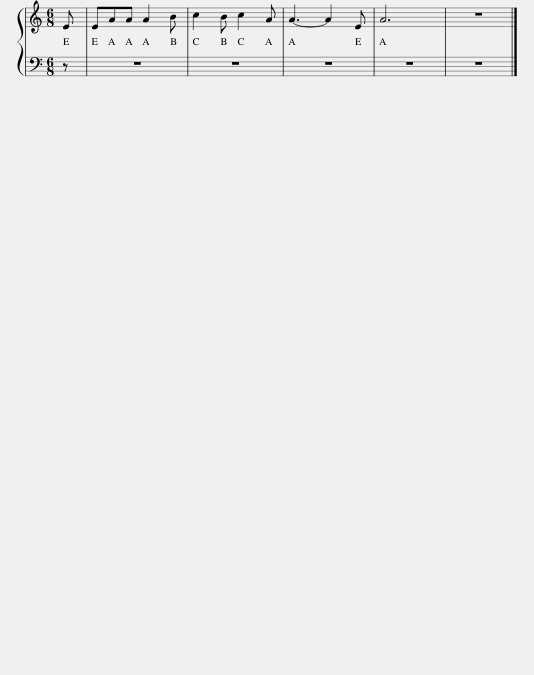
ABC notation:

X:1
L:1/8
M:6/8
I:linebreak $
K:C
V:1 treble
V:1
 E | EAA A2 B | c2 B c2 A | A3- A2 E | A6 | %5
 z6 |] %6
